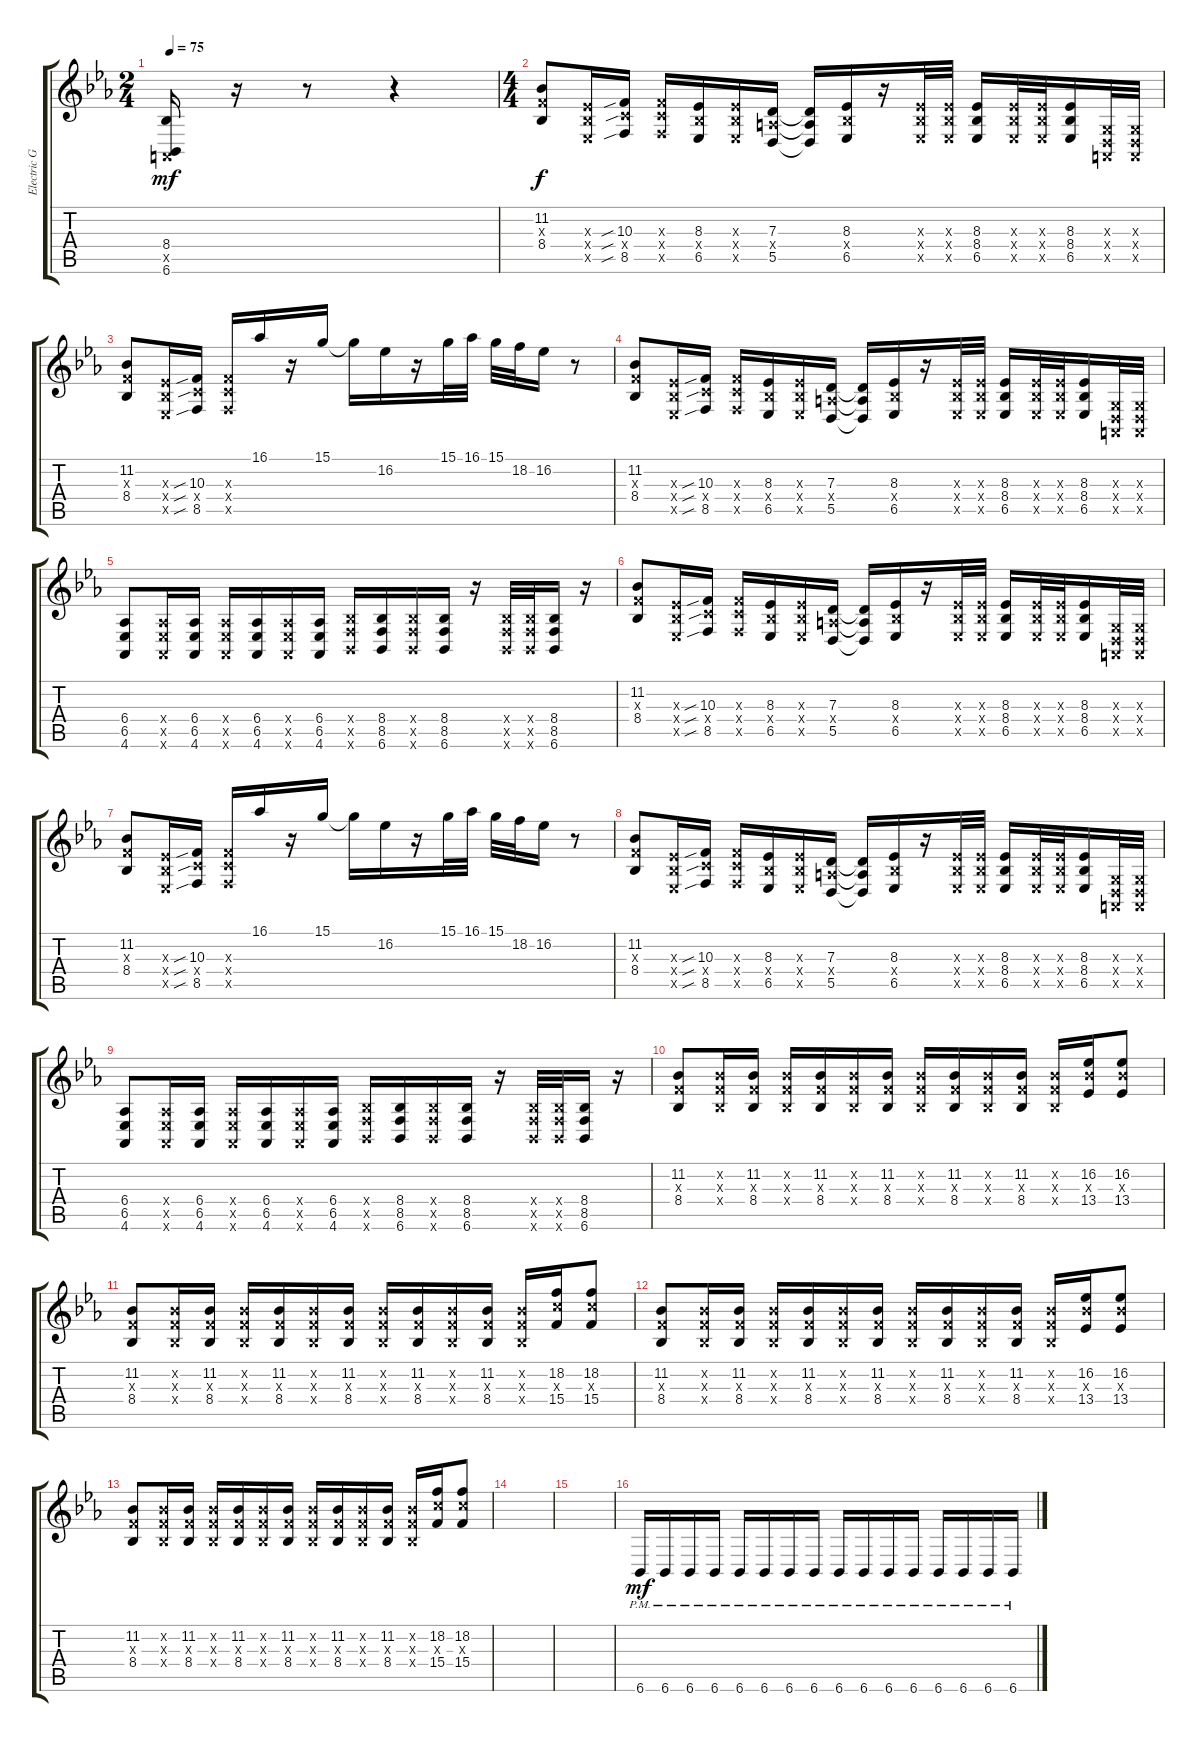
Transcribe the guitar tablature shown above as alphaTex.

\track ("Electric Guitar" "Electric G") {instrument rockorgan}
\staff {score tabs}
\tuning (E4 B3 G3 D3 A2 E2) {hide}
\ts (2 4)
\tempo 75
\clef g2
\ks eb
(8.4 0.5{x} 6.6).16{dy mf} r.16 r.8 r.4 |
\ts (4 4)
(11.2 10.3{x} 8.4).8{dy f} (8.3{x} 8.4{x} 6.5{x}).16 (10.3{sib} 10.4{sib x} 8.5{sib}).16 (10.3{x} 10.4{x} 8.5{x}).16 (8.3 8.4{x} 6.5).16 (8.3{x} 8.4{x} 6.5{x}).16 (7.3 7.4{x} 5.5).16 (7.3{t} 7.4{t} 5.5{t}).16 (8.3 8.4{x} 6.5).16 r.16 (8.3{x} 8.4{x} 6.5{x}).32 (8.3{x} 8.4{x} 6.5{x}).32 (8.3 8.4 6.5).16 (8.3{x} 8.4{x} 6.5{x}).32 (8.3{x} 8.4{x} 6.5{x}).32 (8.3 8.4 6.5).16 (0.3{x} 0.4{x} 0.5{x}).32 (0.3{x} 0.4{x} 0.5{x}).32 |
(11.2 10.3{x} 8.4).8 (8.3{x} 8.4{x} 6.5{x}).16 (10.3{sib} 10.4{sib x} 8.5{sib}).16 (10.3{x} 10.4{x} 8.5{x}).16 16.1.16 r.16 15.1.16 15.1{t}.16 16.2.16 r.16 15.1.32 16.1.32 15.1.32 18.2.32 16.2.16 r.8 |
(11.2 10.3{x} 8.4).8 (8.3{x} 8.4{x} 6.5{x}).16 (10.3{sib} 10.4{sib x} 8.5{sib}).16 (10.3{x} 10.4{x} 8.5{x}).16 (8.3 8.4{x} 6.5).16 (8.3{x} 8.4{x} 6.5{x}).16 (7.3 7.4{x} 5.5).16 (7.3{t} 7.4{t} 5.5{t}).16 (8.3 8.4{x} 6.5).16 r.16 (8.3{x} 8.4{x} 6.5{x}).32 (8.3{x} 8.4{x} 6.5{x}).32 (8.3 8.4 6.5).16 (8.3{x} 8.4{x} 6.5{x}).32 (8.3{x} 8.4{x} 6.5{x}).32 (8.3 8.4 6.5).16 (0.3{x} 0.4{x} 0.5{x}).32 (0.3{x} 0.4{x} 0.5{x}).32 |
(6.4 6.5 4.6).8 (6.4{x} 6.5{x} 4.6{x}).16 (6.4 6.5 4.6).16 (6.4{x} 6.5{x} 4.6{x}).16 (6.4 6.5 4.6).16 (6.4{x} 6.5{x} 4.6{x}).16 (6.4 6.5 4.6).16 (8.4{x} 8.5{x} 6.6{x}).16 (8.4 8.5 6.6).16 (8.4{x} 8.5{x} 6.6{x}).16 (8.4 8.5 6.6).16 r.16 (8.4{x} 8.5{x} 6.6{x}).32 (8.4{x} 8.5{x} 6.6{x}).32 (8.4 8.5 6.6).16 r.16 |
(11.2 10.3{x} 8.4).8 (8.3{x} 8.4{x} 6.5{x}).16 (10.3{sib} 10.4{sib x} 8.5{sib}).16 (10.3{x} 10.4{x} 8.5{x}).16 (8.3 8.4{x} 6.5).16 (8.3{x} 8.4{x} 6.5{x}).16 (7.3 7.4{x} 5.5).16 (7.3{t} 7.4{t} 5.5{t}).16 (8.3 8.4{x} 6.5).16 r.16 (8.3{x} 8.4{x} 6.5{x}).32 (8.3{x} 8.4{x} 6.5{x}).32 (8.3 8.4 6.5).16 (8.3{x} 8.4{x} 6.5{x}).32 (8.3{x} 8.4{x} 6.5{x}).32 (8.3 8.4 6.5).16 (0.3{x} 0.4{x} 0.5{x}).32 (0.3{x} 0.4{x} 0.5{x}).32 |
(11.2 10.3{x} 8.4).8 (8.3{x} 8.4{x} 6.5{x}).16 (10.3{sib} 10.4{sib x} 8.5{sib}).16 (10.3{x} 10.4{x} 8.5{x}).16 16.1.16 r.16 15.1.16 15.1{t}.16 16.2.16 r.16 15.1.32 16.1.32 15.1.32 18.2.32 16.2.16 r.8 |
(11.2 10.3{x} 8.4).8 (8.3{x} 8.4{x} 6.5{x}).16 (10.3{sib} 10.4{sib x} 8.5{sib}).16 (10.3{x} 10.4{x} 8.5{x}).16 (8.3 8.4{x} 6.5).16 (8.3{x} 8.4{x} 6.5{x}).16 (7.3 7.4{x} 5.5).16 (7.3{t} 7.4{t} 5.5{t}).16 (8.3 8.4{x} 6.5).16 r.16 (8.3{x} 8.4{x} 6.5{x}).32 (8.3{x} 8.4{x} 6.5{x}).32 (8.3 8.4 6.5).16 (8.3{x} 8.4{x} 6.5{x}).32 (8.3{x} 8.4{x} 6.5{x}).32 (8.3 8.4 6.5).16 (0.3{x} 0.4{x} 0.5{x}).32 (0.3{x} 0.4{x} 0.5{x}).32 |
(6.4 6.5 4.6).8 (6.4{x} 6.5{x} 4.6{x}).16 (6.4 6.5 4.6).16 (6.4{x} 6.5{x} 4.6{x}).16 (6.4 6.5 4.6).16 (6.4{x} 6.5{x} 4.6{x}).16 (6.4 6.5 4.6).16 (8.4{x} 8.5{x} 6.6{x}).16 (8.4 8.5 6.6).16 (8.4{x} 8.5{x} 6.6{x}).16 (8.4 8.5 6.6).16 r.16 (8.4{x} 8.5{x} 6.6{x}).32 (8.4{x} 8.5{x} 6.6{x}).32 (8.4 8.5 6.6).16 r.16 |
(11.2 10.3{x} 8.4).8 (11.2{x} 10.3{x} 8.4{x}).16 (11.2 10.3{x} 8.4).16 (11.2{x} 10.3{x} 8.4{x}).16 (11.2 10.3{x} 8.4).16 (11.2{x} 10.3{x} 8.4{x}).16 (11.2 10.3{x} 8.4).16 (11.2{x} 10.3{x} 8.4{x}).16 (11.2 10.3{x} 8.4).16 (11.2{x} 10.3{x} 8.4{x}).16 (11.2 10.3{x} 8.4).16 (11.2{x} 10.3{x} 8.4{x}).16 (16.2 15.3{x} 13.4).16 (16.2 15.3{x} 13.4).8 |
(11.2 10.3{x} 8.4).8 (11.2{x} 10.3{x} 8.4{x}).16 (11.2 10.3{x} 8.4).16 (11.2{x} 10.3{x} 8.4{x}).16 (11.2 10.3{x} 8.4).16 (11.2{x} 10.3{x} 8.4{x}).16 (11.2 10.3{x} 8.4).16 (11.2{x} 10.3{x} 8.4{x}).16 (11.2 10.3{x} 8.4).16 (11.2{x} 10.3{x} 8.4{x}).16 (11.2 10.3{x} 8.4).16 (11.2{x} 10.3{x} 8.4{x}).16 (18.2 17.3{x} 15.4).16 (18.2 17.3{x} 15.4).8 |
(11.2 10.3{x} 8.4).8 (11.2{x} 10.3{x} 8.4{x}).16 (11.2 10.3{x} 8.4).16 (11.2{x} 10.3{x} 8.4{x}).16 (11.2 10.3{x} 8.4).16 (11.2{x} 10.3{x} 8.4{x}).16 (11.2 10.3{x} 8.4).16 (11.2{x} 10.3{x} 8.4{x}).16 (11.2 10.3{x} 8.4).16 (11.2{x} 10.3{x} 8.4{x}).16 (11.2 10.3{x} 8.4).16 (11.2{x} 10.3{x} 8.4{x}).16 (16.2 15.3{x} 13.4).16 (16.2 15.3{x} 13.4).8 |
(11.2 10.3{x} 8.4).8 (11.2{x} 10.3{x} 8.4{x}).16 (11.2 10.3{x} 8.4).16 (11.2{x} 10.3{x} 8.4{x}).16 (11.2 10.3{x} 8.4).16 (11.2{x} 10.3{x} 8.4{x}).16 (11.2 10.3{x} 8.4).16 (11.2{x} 10.3{x} 8.4{x}).16 (11.2 10.3{x} 8.4).16 (11.2{x} 10.3{x} 8.4{x}).16 (11.2 10.3{x} 8.4).16 (11.2{x} 10.3{x} 8.4{x}).16 (18.2 17.3{x} 15.4).16 (18.2 17.3{x} 15.4).8 |
|
|
6.6{pm}.16{dy mf} 6.6{pm}.16 6.6{pm}.16 6.6{pm}.16 6.6{pm}.16 6.6{pm}.16 6.6{pm}.16 6.6{pm}.16 6.6{pm}.16 6.6{pm}.16 6.6{pm}.16 6.6{pm}.16 6.6{pm}.16 6.6{pm}.16 6.6{pm}.16 6.6{pm}.16
